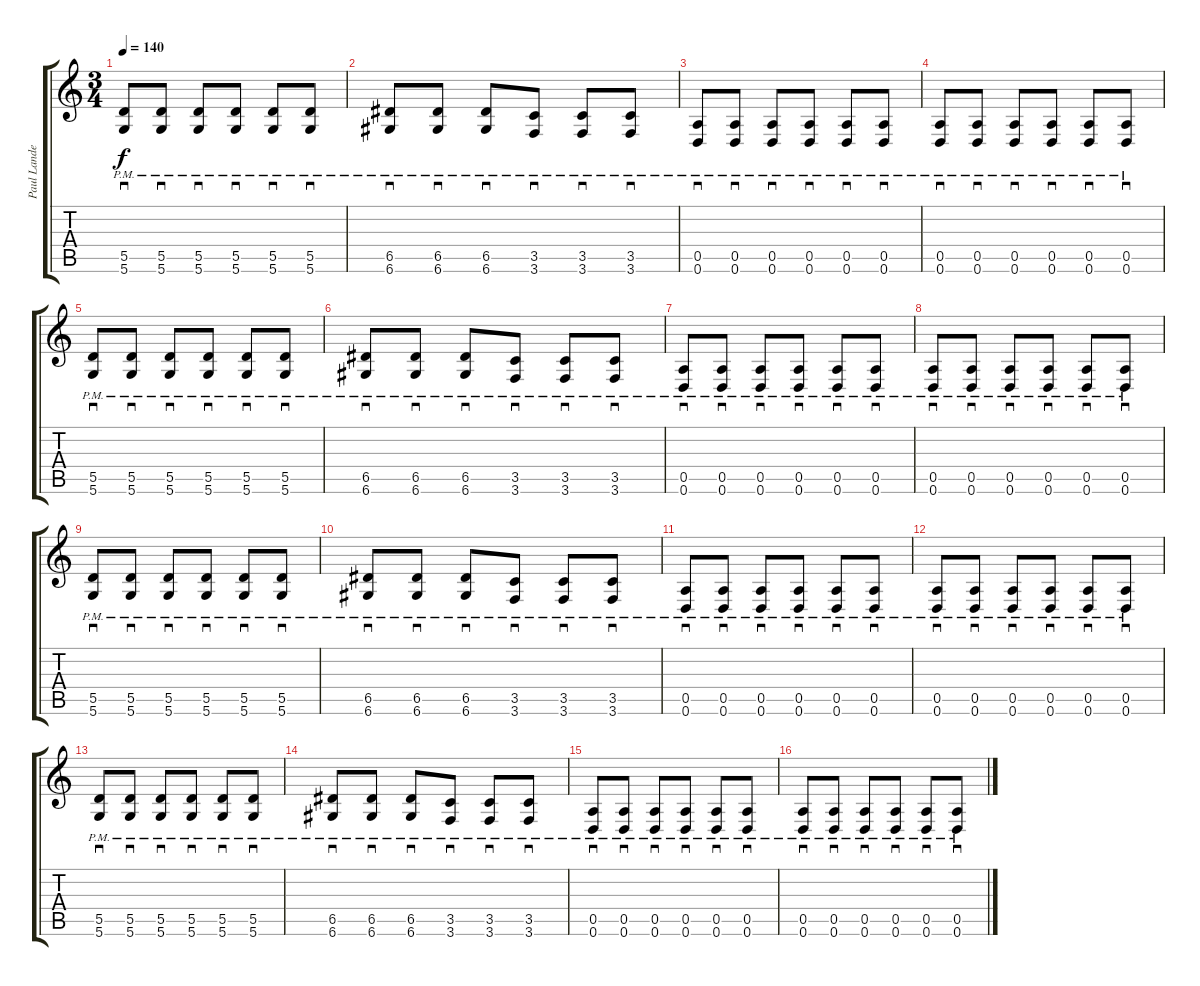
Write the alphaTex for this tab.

\track ("Paul Landers" "Paul Lande") {instrument overdrivenguitar}
\staff {score tabs}
\tuning (E4 B3 G3 D3 A2 D2) {hide}
\ts (3 4)
\tempo 140
\clef g2
\ks c
(5.5{pm} 5.6{pm}).8{sd dy f} (5.5{pm} 5.6{pm}).8{sd} (5.5{pm} 5.6{pm}).8{sd} (5.5{pm} 5.6{pm}).8{sd} (5.5{pm} 5.6{pm}).8{sd} (5.5{pm} 5.6{pm}).8{sd} |
(6.5{pm} 6.6{pm}).8{sd} (6.5{pm} 6.6{pm}).8{sd} (6.5{pm} 6.6{pm}).8{sd} (3.5{pm} 3.6{pm}).8{sd} (3.5{pm} 3.6{pm}).8{sd} (3.5{pm} 3.6{pm}).8{sd} |
(0.5{pm} 0.6{pm}).8{sd} (0.5{pm} 0.6{pm}).8{sd} (0.5{pm} 0.6{pm}).8{sd} (0.5{pm} 0.6{pm}).8{sd} (0.5{pm} 0.6{pm}).8{sd} (0.5{pm} 0.6{pm}).8{sd} |
(0.5{pm} 0.6{pm}).8{sd} (0.5{pm} 0.6{pm}).8{sd} (0.5{pm} 0.6{pm}).8{sd} (0.5{pm} 0.6{pm}).8{sd} (0.5{pm} 0.6{pm}).8{sd} (0.5{pm} 0.6{pm}).8{sd} |
(5.5{pm} 5.6{pm}).8{sd} (5.5{pm} 5.6{pm}).8{sd} (5.5{pm} 5.6{pm}).8{sd} (5.5{pm} 5.6{pm}).8{sd} (5.5{pm} 5.6{pm}).8{sd} (5.5{pm} 5.6{pm}).8{sd} |
(6.5{pm} 6.6{pm}).8{sd} (6.5{pm} 6.6{pm}).8{sd} (6.5{pm} 6.6{pm}).8{sd} (3.5{pm} 3.6{pm}).8{sd} (3.5{pm} 3.6{pm}).8{sd} (3.5{pm} 3.6{pm}).8{sd} |
(0.5{pm} 0.6{pm}).8{sd} (0.5{pm} 0.6{pm}).8{sd} (0.5{pm} 0.6{pm}).8{sd} (0.5{pm} 0.6{pm}).8{sd} (0.5{pm} 0.6{pm}).8{sd} (0.5{pm} 0.6{pm}).8{sd} |
(0.5{pm} 0.6{pm}).8{sd} (0.5{pm} 0.6{pm}).8{sd} (0.5{pm} 0.6{pm}).8{sd} (0.5{pm} 0.6{pm}).8{sd} (0.5{pm} 0.6{pm}).8{sd} (0.5{pm} 0.6{pm}).8{sd} |
(5.5{pm} 5.6{pm}).8{sd} (5.5{pm} 5.6{pm}).8{sd} (5.5{pm} 5.6{pm}).8{sd} (5.5{pm} 5.6{pm}).8{sd} (5.5{pm} 5.6{pm}).8{sd} (5.5{pm} 5.6{pm}).8{sd} |
(6.5{pm} 6.6{pm}).8{sd} (6.5{pm} 6.6{pm}).8{sd} (6.5{pm} 6.6{pm}).8{sd} (3.5{pm} 3.6{pm}).8{sd} (3.5{pm} 3.6{pm}).8{sd} (3.5{pm} 3.6{pm}).8{sd} |
(0.5{pm} 0.6{pm}).8{sd} (0.5{pm} 0.6{pm}).8{sd} (0.5{pm} 0.6{pm}).8{sd} (0.5{pm} 0.6{pm}).8{sd} (0.5{pm} 0.6{pm}).8{sd} (0.5{pm} 0.6{pm}).8{sd} |
(0.5{pm} 0.6{pm}).8{sd} (0.5{pm} 0.6{pm}).8{sd} (0.5{pm} 0.6{pm}).8{sd} (0.5{pm} 0.6{pm}).8{sd} (0.5{pm} 0.6{pm}).8{sd} (0.5{pm} 0.6{pm}).8{sd} |
(5.5{pm} 5.6{pm}).8{sd} (5.5{pm} 5.6{pm}).8{sd} (5.5{pm} 5.6{pm}).8{sd} (5.5{pm} 5.6{pm}).8{sd} (5.5{pm} 5.6{pm}).8{sd} (5.5{pm} 5.6{pm}).8{sd} |
(6.5{pm} 6.6{pm}).8{sd} (6.5{pm} 6.6{pm}).8{sd} (6.5{pm} 6.6{pm}).8{sd} (3.5{pm} 3.6{pm}).8{sd} (3.5{pm} 3.6{pm}).8{sd} (3.5{pm} 3.6{pm}).8{sd} |
(0.5{pm} 0.6{pm}).8{sd} (0.5{pm} 0.6{pm}).8{sd} (0.5{pm} 0.6{pm}).8{sd} (0.5{pm} 0.6{pm}).8{sd} (0.5{pm} 0.6{pm}).8{sd} (0.5{pm} 0.6{pm}).8{sd} |
(0.5{pm} 0.6{pm}).8{sd} (0.5{pm} 0.6{pm}).8{sd} (0.5{pm} 0.6{pm}).8{sd} (0.5{pm} 0.6{pm}).8{sd} (0.5{pm} 0.6{pm}).8{sd} (0.5{pm} 0.6{pm}).8{sd}
